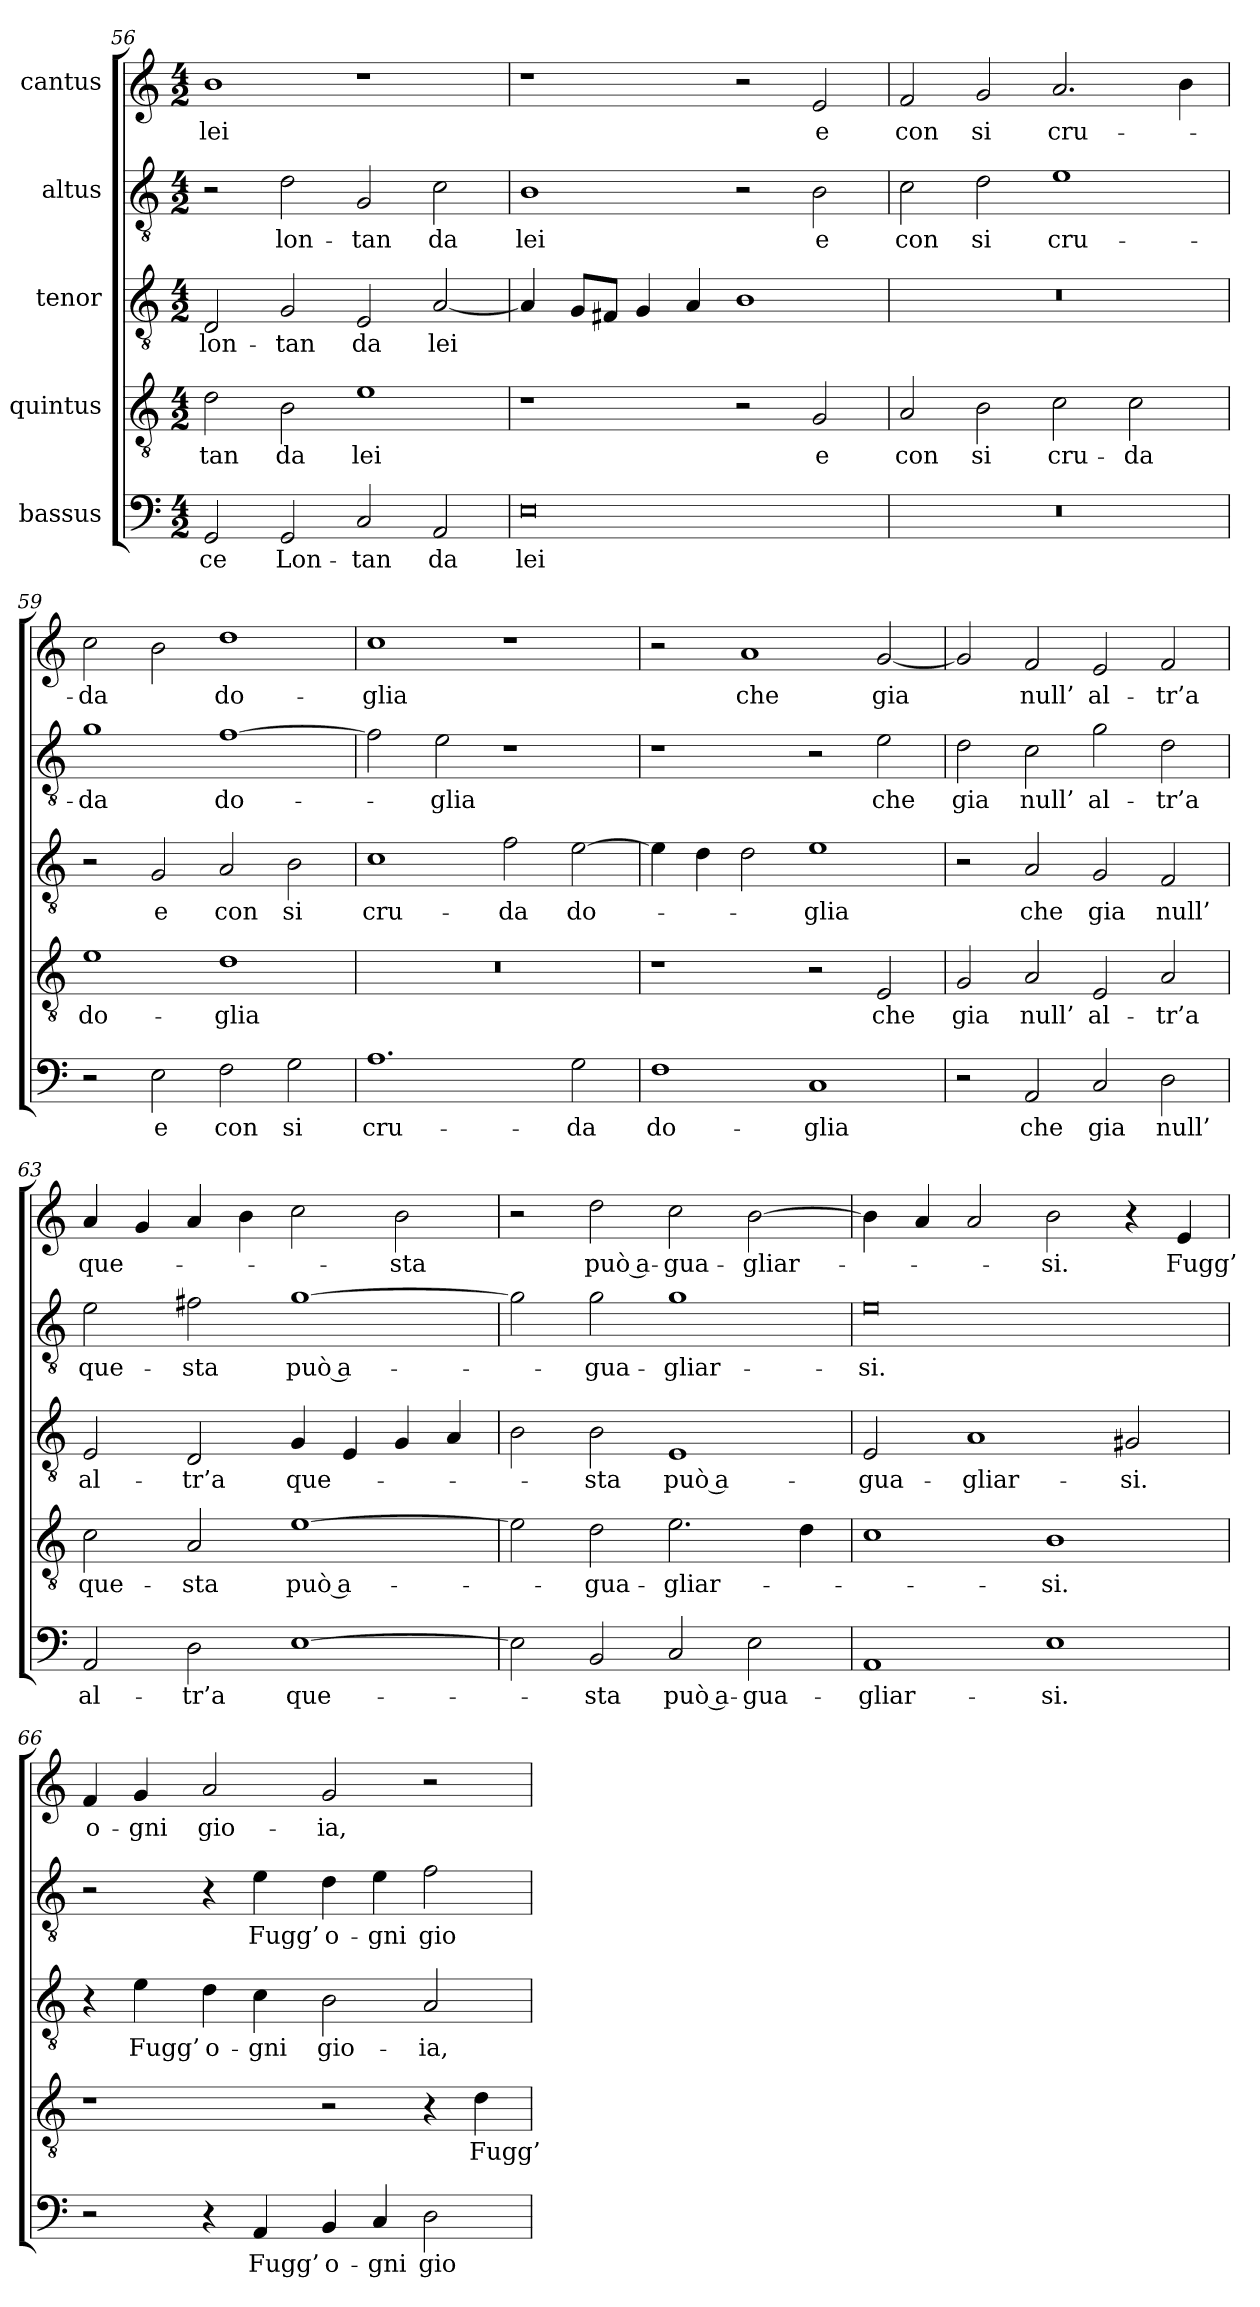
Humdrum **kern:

**kern	**text	**kern	**text	**kern	**text	**kern	**text	**kern	**text
*part5	*part5	*part4	*part4	*part3	*part3	*part2	*part2	*part1	*part1
*staff5	*staff5	*staff4	*staff4	*staff3	*staff3	*staff2	*staff2	*staff1	*staff1
*I"bassus	*	*I"quintus	*	*I"tenor	*	*I"altus	*	*I"cantus	*
*clefF4	*	*clefGv2	*	*clefGv2	*	*clefGv2	*	*clefG2	*
*k[]	*	*k[]	*	*k[]	*	*k[]	*	*k[]	*
*M4/2	*	*M4/2	*	*M4/2	*	*M4/2	*	*M4/2	*
=56	=56	=56	=56	=56	=56	=56	=56	=56	=56
2GG/	-ce	2d\	-tan	2D/	lon-	2r	.	1b\	lei
2GG/	Lon-	2B\	da	2G/	-tan	2d\	lon-	.	.
2C/	-tan	1e\	lei	2E/	da	2G/	-tan	1r	.
2AA/	da	.	.	[2A/	lei	2c\	da	.	.
=57	=57	=57	=57	=57	=57	=57	=57	=57	=57
0E\	lei	1r	.	4A/]	.	1B\	lei	1r	.
.	.	.	.	8G/L	.	.	.	.	.
.	.	.	.	8F#X/J	.	.	.	.	.
.	.	.	.	4G/	.	.	.	.	.
.	.	.	.	4A/	.	.	.	.	.
.	.	2r	.	1B\	.	2r	.	2r	.
.	.	2G/	e	.	.	2B\	e	2e/	e
=58	=58	=58	=58	=58	=58	=58	=58	=58	=58
0r	.	2A/	con	0r	.	2c\	con	2f/	con
.	.	2B\	si	.	.	2d\	si	2g/	si
.	.	2c\	cru-	.	.	1e\	cru-	2.a/	cru-
.	.	2c\	-da	.	.	.	.	.	.
.	.	.	.	.	.	.	.	4b\	.
=59	=59	=59	=59	=59	=59	=59	=59	=59	=59
2r	.	1e\	do-	2r	.	1g\	-da	2cc\	-da
2E\	e	.	.	2G/	e	.	.	2b\	.
2F\	con	1d\	-glia	2A/	con	[1f\	do-	1dd\	do-
2G\	si	.	.	2B\	si	.	.	.	.
=60	=60	=60	=60	=60	=60	=60	=60	=60	=60
1.A\	cru-	0r	.	1c\	cru-	2f\]	.	1cc\	-glia
.	.	.	.	.	.	2e\	-glia	.	.
.	.	.	.	2f\	-da	1r	.	1r	.
2G\	-da	.	.	[2e\	do-	.	.	.	.
=61	=61	=61	=61	=61	=61	=61	=61	=61	=61
1F\	do-	1r	.	4e\]	.	1r	.	2r	.
.	.	.	.	4d\	.	.	.	.	.
.	.	.	.	2d\	.	.	.	1a/	che
1C/	-glia	2r	.	1e\	-glia	2r	.	.	.
.	.	2E/	che	.	.	2e\	che	[2g/	gia
=62	=62	=62	=62	=62	=62	=62	=62	=62	=62
2r	.	2G/	gia	2r	.	2d\	gia	2g/]	.
2AA/	che	2A/	null’	2A/	che	2c\	null’	2f/	null’
2C/	gia	2E/	al-	2G/	gia	2g\	al-	2e/	al-
2D\	null’	2A/	-tr’a	2F/	null’	2d\	-tr’a	2f/	-tr’a
=63	=63	=63	=63	=63	=63	=63	=63	=63	=63
2AA/	al-	2c\	que-	2E/	al-	2e\	que-	4a/	que-
.	.	.	.	.	.	.	.	4g/	.
2D\	-tr’a	2A/	-sta	2D/	-tr’a	2f#X\	-sta	4a/	.
.	.	.	.	.	.	.	.	4b\	.
[1E\	que-	[1e\	può a-	4G/	que-	[1g\	può a-	2cc\	.
.	.	.	.	4E/	.	.	.	.	.
.	.	.	.	4G/	.	.	.	2b\	-sta
.	.	.	.	4A/	.	.	.	.	.
=64	=64	=64	=64	=64	=64	=64	=64	=64	=64
2E\]	.	2e\]	.	2B\	.	2g\]	.	2r	.
2BB/	-sta	2d\	-gua-	2B\	-sta	2g\	-gua-	2dd\	può a-
2C/	può a-	2.e\	-gliar-	1E/	può a-	1g\	-gliar-	2cc\	-gua-
2E\	-gua-	.	.	.	.	.	.	[2b\	-gliar-
.	.	4d\	.	.	.	.	.	.	.
=65	=65	=65	=65	=65	=65	=65	=65	=65	=65
1AA/	-gliar-	1c\	.	2E/	-gua-	0e\	-si.	4b\]	.
.	.	.	.	.	.	.	.	4a/	.
.	.	.	.	1A/	-gliar-	.	.	2a/	.
1E\	-si.	1B\	-si.	.	.	.	.	2b\	-si.
.	.	.	.	2G#X/	-si.	.	.	4r	.
.	.	.	.	.	.	.	.	4e/	Fugg’
=66	=66	=66	=66	=66	=66	=66	=66	=66	=66
2r	.	1r	.	4r	.	2r	.	4f/	o-
.	.	.	.	4e\	Fugg’	.	.	4g/	-gni
4r	.	.	.	4d\	o-	4r	.	2a/	gio-
4AA/	Fugg’	.	.	4c\	-gni	4e\	Fugg’	.	.
4BB/	o-	2r	.	2B\	gio-	4d\	o-	2g/	-ia,
4C/	-gni	.	.	.	.	4e\	-gni	.	.
2D\	gio-	4r	.	2A/	-ia,	2f\	gio-	2r	.
.	.	4d\	Fugg’	.	.	.	.	.	.
=	=	=	=	=	=	=	=	=	=
*-	*-	*-	*-	*-	*-	*-	*-	*-	*-
